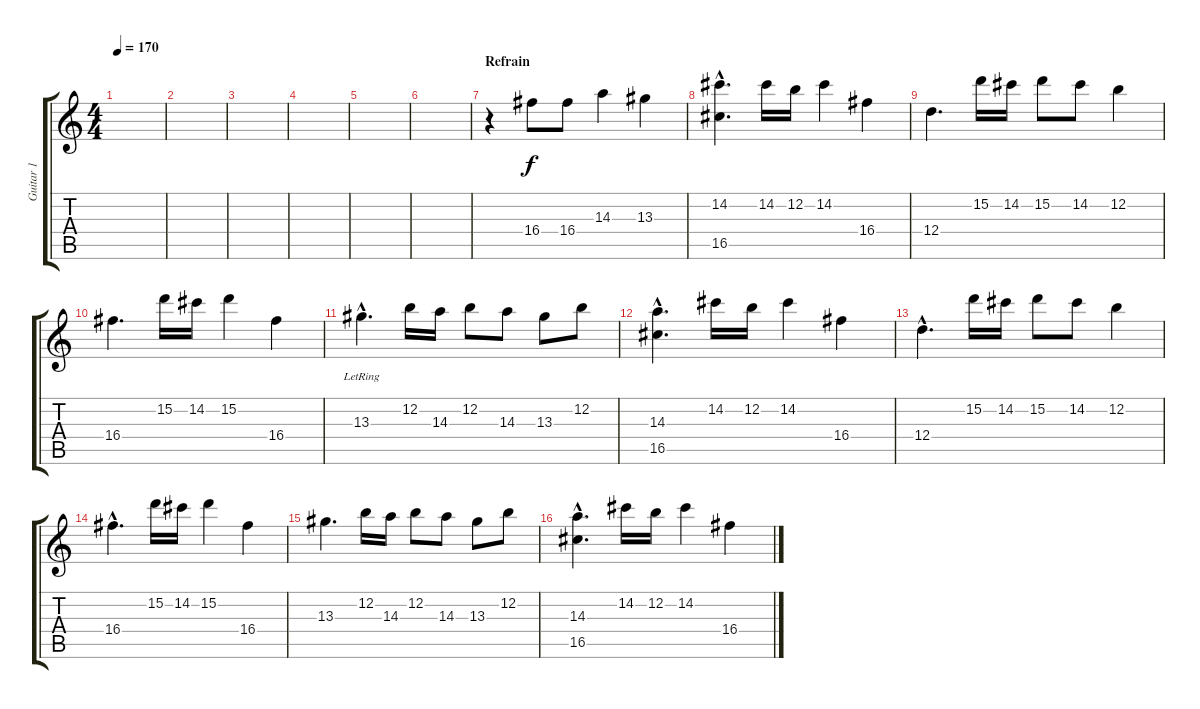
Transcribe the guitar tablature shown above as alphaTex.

\track ("Guitar 1" "Guitar 1") {instrument distortionguitar}
\staff {score tabs}
\tuning (E4 B3 G3 D3 A2 E2) {hide}
\ts (4 4)
\tempo 170
\clef g2
\ks c
|
|
|
|
|
|
\section ("" "Refrain")
r.4 16.4.8 16.4.8 14.3.4 13.3.4 |
(14.2{hac} 16.5).4{d} 14.2.16 12.2.16 14.2.4 16.4.4 |
12.4.4{d} 15.2.16 14.2.16 15.2.8 14.2.8 12.2.4 |
16.4.4{d} 15.2.16 14.2.16 15.2.4 16.4.4 |
13.3{hac lr}.4{d} 12.2.16 14.3.16 12.2.8 14.3.8 13.3.8 12.2.8 |
(14.3{hac} 16.5{hac}).4{d} 14.2.16 12.2.16 14.2.4 16.4.4 |
12.4{hac}.4{d} 15.2.16 14.2.16 15.2.8 14.2.8 12.2.4 |
16.4{hac}.4{d} 15.2.16 14.2.16 15.2.4 16.4.4 |
13.3.4{d} 12.2.16 14.3.16 12.2.8 14.3.8 13.3.8 12.2.8 |
(14.3{hac} 16.5{hac}).4{d} 14.2.16 12.2.16 14.2.4 16.4.4
